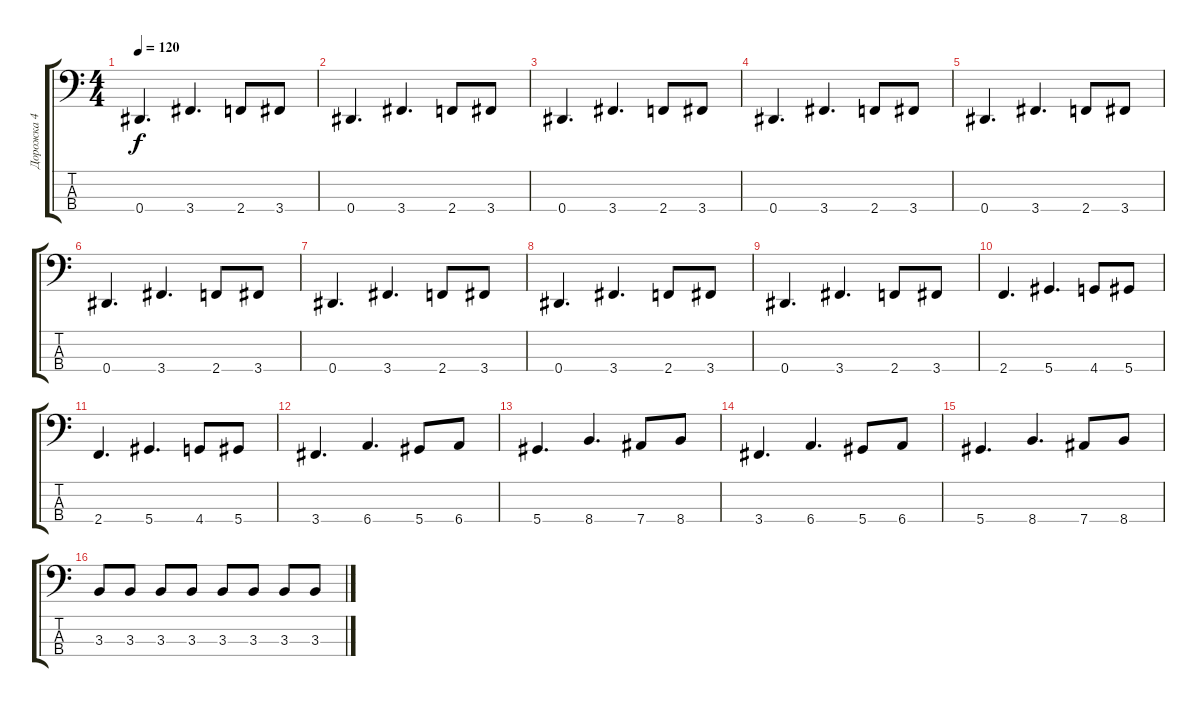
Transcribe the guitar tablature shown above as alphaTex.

\track ("Дорожка 4" "Дорожка 4") {instrument electricbassfinger}
\staff {score tabs}
\tuning (Gb2 Db2 Ab1 Eb1) {hide}
\ts (4 4)
\tempo 120
\clef f4
\ks c
0.4.4{d dy f} 3.4.4{d} 2.4.8 3.4.8 |
0.4.4{d} 3.4.4{d} 2.4.8 3.4.8 |
0.4.4{d} 3.4.4{d} 2.4.8 3.4.8 |
0.4.4{d} 3.4.4{d} 2.4.8 3.4.8 |
0.4.4{d} 3.4.4{d} 2.4.8 3.4.8 |
0.4.4{d} 3.4.4{d} 2.4.8 3.4.8 |
0.4.4{d} 3.4.4{d} 2.4.8 3.4.8 |
0.4.4{d} 3.4.4{d} 2.4.8 3.4.8 |
0.4.4{d} 3.4.4{d} 2.4.8 3.4.8 |
2.4.4{d} 5.4.4{d} 4.4.8 5.4.8 |
2.4.4{d} 5.4.4{d} 4.4.8 5.4.8 |
3.4.4{d} 6.4.4{d} 5.4.8 6.4.8 |
5.4.4{d} 8.4.4{d} 7.4.8 8.4.8 |
3.4.4{d} 6.4.4{d} 5.4.8 6.4.8 |
5.4.4{d} 8.4.4{d} 7.4.8 8.4.8 |
3.3.8 3.3.8 3.3.8 3.3.8 3.3.8 3.3.8 3.3.8 3.3.8
